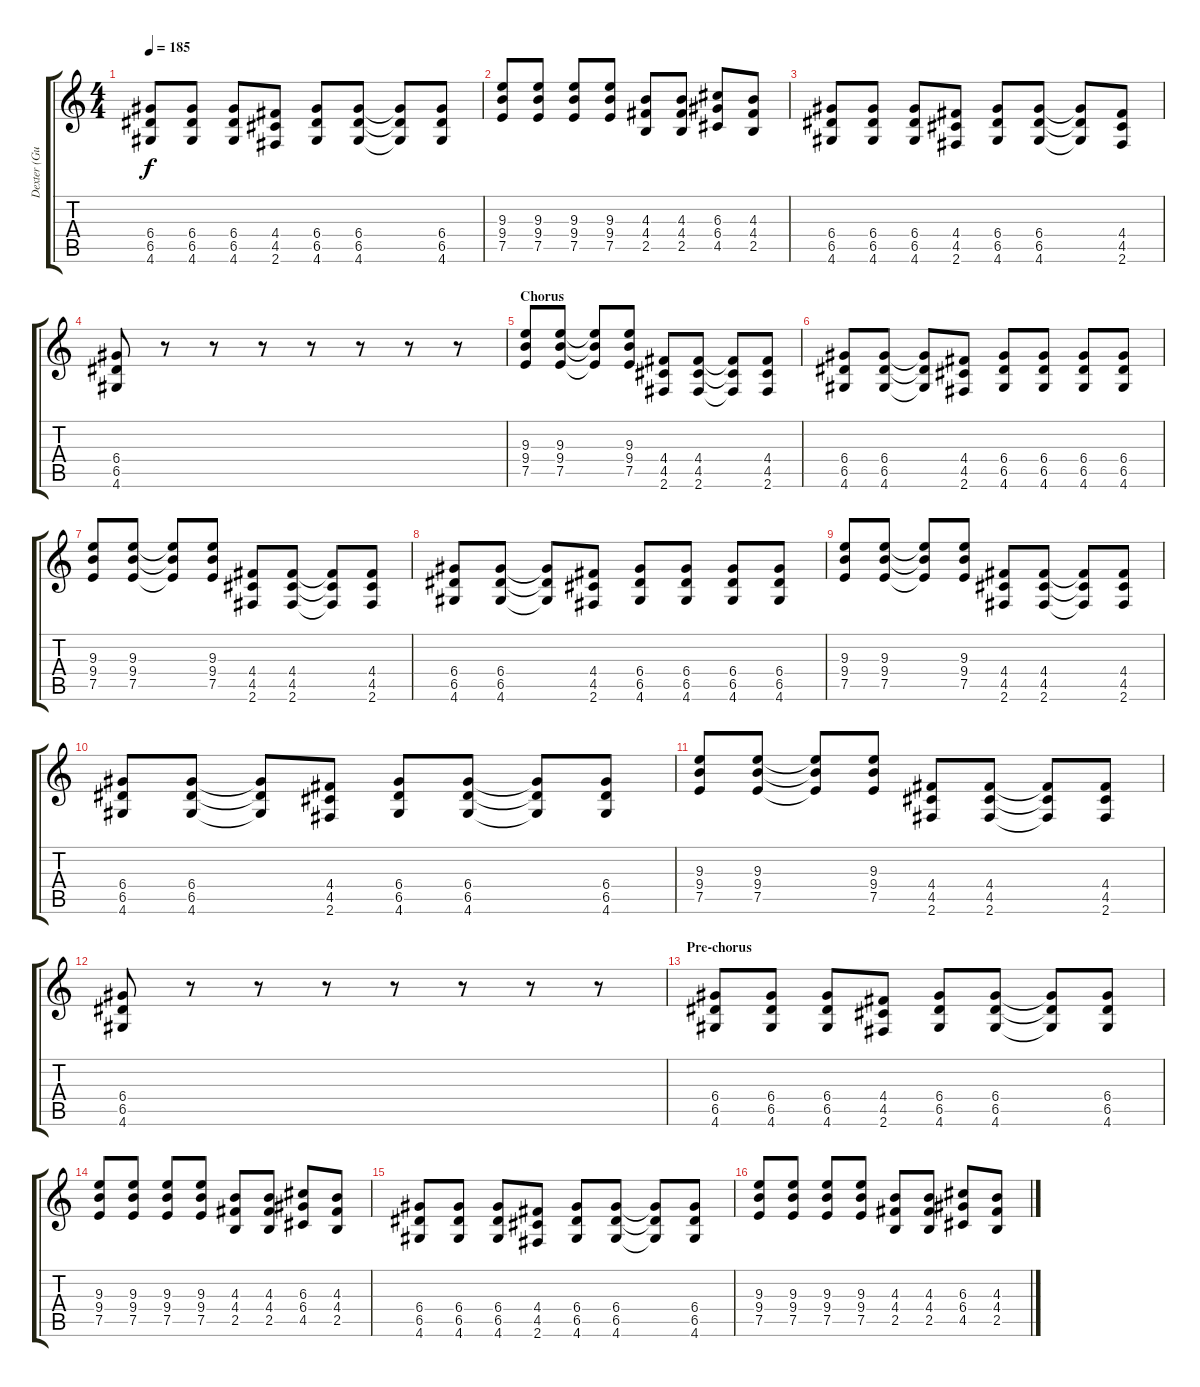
\track ("Dexter (Guitar)" "Dexter (Gu") {instrument distortionguitar}
\staff {score tabs}
\tuning (E4 B3 G3 D3 A2 E2) {hide}
\ts (4 4)
\tempo 185
\clef g2
\ks c
(6.4 6.5 4.6).8{dy f} (6.4 6.5 4.6).8 (6.4 6.5 4.6).8 (4.4 4.5 2.6).8 (6.4 6.5 4.6).8 (6.4 6.5 4.6).8 (6.4{t} 6.5{t} 4.6{t}).8 (6.4 6.5 4.6).8 |
(9.3 9.4 7.5).8 (9.3 9.4 7.5).8 (9.3 9.4 7.5).8 (9.3 9.4 7.5).8 (4.3 4.4 2.5).8 (4.3 4.4 2.5).8 (6.3 6.4 4.5).8 (4.3 4.4 2.5).8 |
(6.4 6.5 4.6).8 (6.4 6.5 4.6).8 (6.4 6.5 4.6).8 (4.4 4.5 2.6).8 (6.4 6.5 4.6).8 (6.4 6.5 4.6).8 (6.4{t} 6.5{t} 4.6{t}).8 (4.4 4.5 2.6).8 |
(6.4 6.5 4.6).8 r.8 r.8 r.8 r.8 r.8 r.8 r.8 |
\section ("" "Chorus")
(9.3 9.4 7.5).8 (9.3 9.4 7.5).8 (9.3{t} 9.4{t} 7.5{t}).8 (9.3 9.4 7.5).8 (4.4 4.5 2.6).8 (4.4 4.5 2.6).8 (4.4{t} 4.5{t} 2.6{t}).8 (4.4 4.5 2.6).8 |
(6.4 6.5 4.6).8 (6.4 6.5 4.6).8 (6.4{t} 6.5{t} 4.6{t}).8 (4.4 4.5 2.6).8 (6.4 6.5 4.6).8 (6.4 6.5 4.6).8 (6.4 6.5 4.6).8 (6.4 6.5 4.6).8 |
(9.3 9.4 7.5).8 (9.3 9.4 7.5).8 (9.3{t} 9.4{t} 7.5{t}).8 (9.3 9.4 7.5).8 (4.4 4.5 2.6).8 (4.4 4.5 2.6).8 (4.4{t} 4.5{t} 2.6{t}).8 (4.4 4.5 2.6).8 |
(6.4 6.5 4.6).8 (6.4 6.5 4.6).8 (6.4{t} 6.5{t} 4.6{t}).8 (4.4 4.5 2.6).8 (6.4 6.5 4.6).8 (6.4 6.5 4.6).8 (6.4 6.5 4.6).8 (6.4 6.5 4.6).8 |
(9.3 9.4 7.5).8 (9.3 9.4 7.5).8 (9.3{t} 9.4{t} 7.5{t}).8 (9.3 9.4 7.5).8 (4.4 4.5 2.6).8 (4.4 4.5 2.6).8 (4.4{t} 4.5{t} 2.6{t}).8 (4.4 4.5 2.6).8 |
(6.4 6.5 4.6).8 (6.4 6.5 4.6).8 (6.4{t} 6.5{t} 4.6{t}).8 (4.4 4.5 2.6).8 (6.4 6.5 4.6).8 (6.4 6.5 4.6).8 (6.4{t} 6.5{t} 4.6{t}).8 (6.4 6.5 4.6).8 |
(9.3 9.4 7.5).8 (9.3 9.4 7.5).8 (9.3{t} 9.4{t} 7.5{t}).8 (9.3 9.4 7.5).8 (4.4 4.5 2.6).8 (4.4 4.5 2.6).8 (4.4{t} 4.5{t} 2.6{t}).8 (4.4 4.5 2.6).8 |
(6.4 6.5 4.6).8 r.8 r.8 r.8 r.8 r.8 r.8 r.8 |
\section ("" "Pre-chorus")
(6.4 6.5 4.6).8 (6.4 6.5 4.6).8 (6.4 6.5 4.6).8 (4.4 4.5 2.6).8 (6.4 6.5 4.6).8 (6.4 6.5 4.6).8 (6.4{t} 6.5{t} 4.6{t}).8 (6.4 6.5 4.6).8 |
(9.3 9.4 7.5).8 (9.3 9.4 7.5).8 (9.3 9.4 7.5).8 (9.3 9.4 7.5).8 (4.3 4.4 2.5).8 (4.3 4.4 2.5).8 (6.3 6.4 4.5).8 (4.3 4.4 2.5).8 |
(6.4 6.5 4.6).8 (6.4 6.5 4.6).8 (6.4 6.5 4.6).8 (4.4 4.5 2.6).8 (6.4 6.5 4.6).8 (6.4 6.5 4.6).8 (6.4{t} 6.5{t} 4.6{t}).8 (6.4 6.5 4.6).8 |
(9.3 9.4 7.5).8 (9.3 9.4 7.5).8 (9.3 9.4 7.5).8 (9.3 9.4 7.5).8 (4.3 4.4 2.5).8 (4.3 4.4 2.5).8 (6.3 6.4 4.5).8 (4.3 4.4 2.5).8
